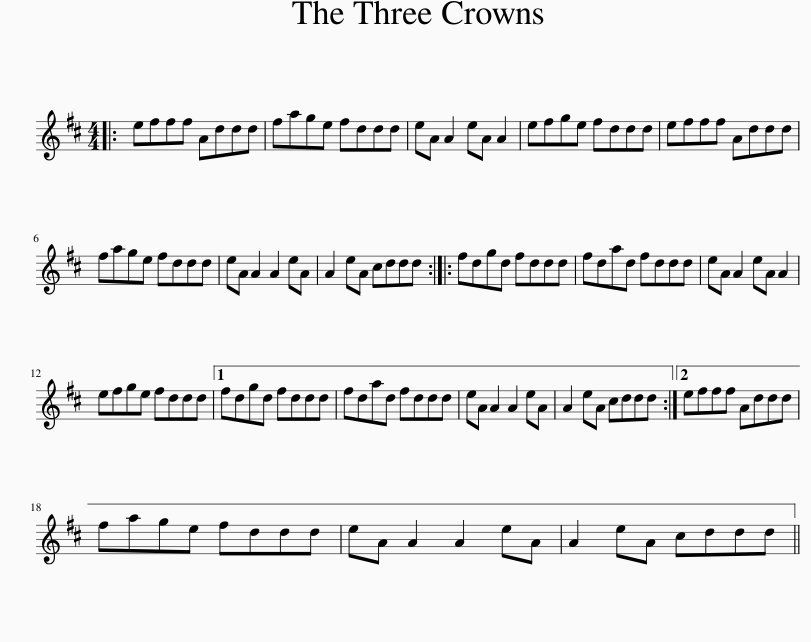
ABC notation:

X:1
L:1/8
M:4/4
I:linebreak $
K:D
V:1 treble
V:1
|: efff Addd | fage fddd | eA A2 eA A2 | efge fddd | efff Addd |$ %5
 fage fddd | eA A2 A2 eA | A2 eA cddd :: fdgd fddd | fdad fddd | %10
 eA A2 eA A2 |$ efge fddd |1 fdgd fddd | fdad fddd | eA A2 A2 eA | %15
 A2 eA cddd :|2 efff Addd |$ fage fddd | eA A2 A2 eA | A2 eA cddd || %20
